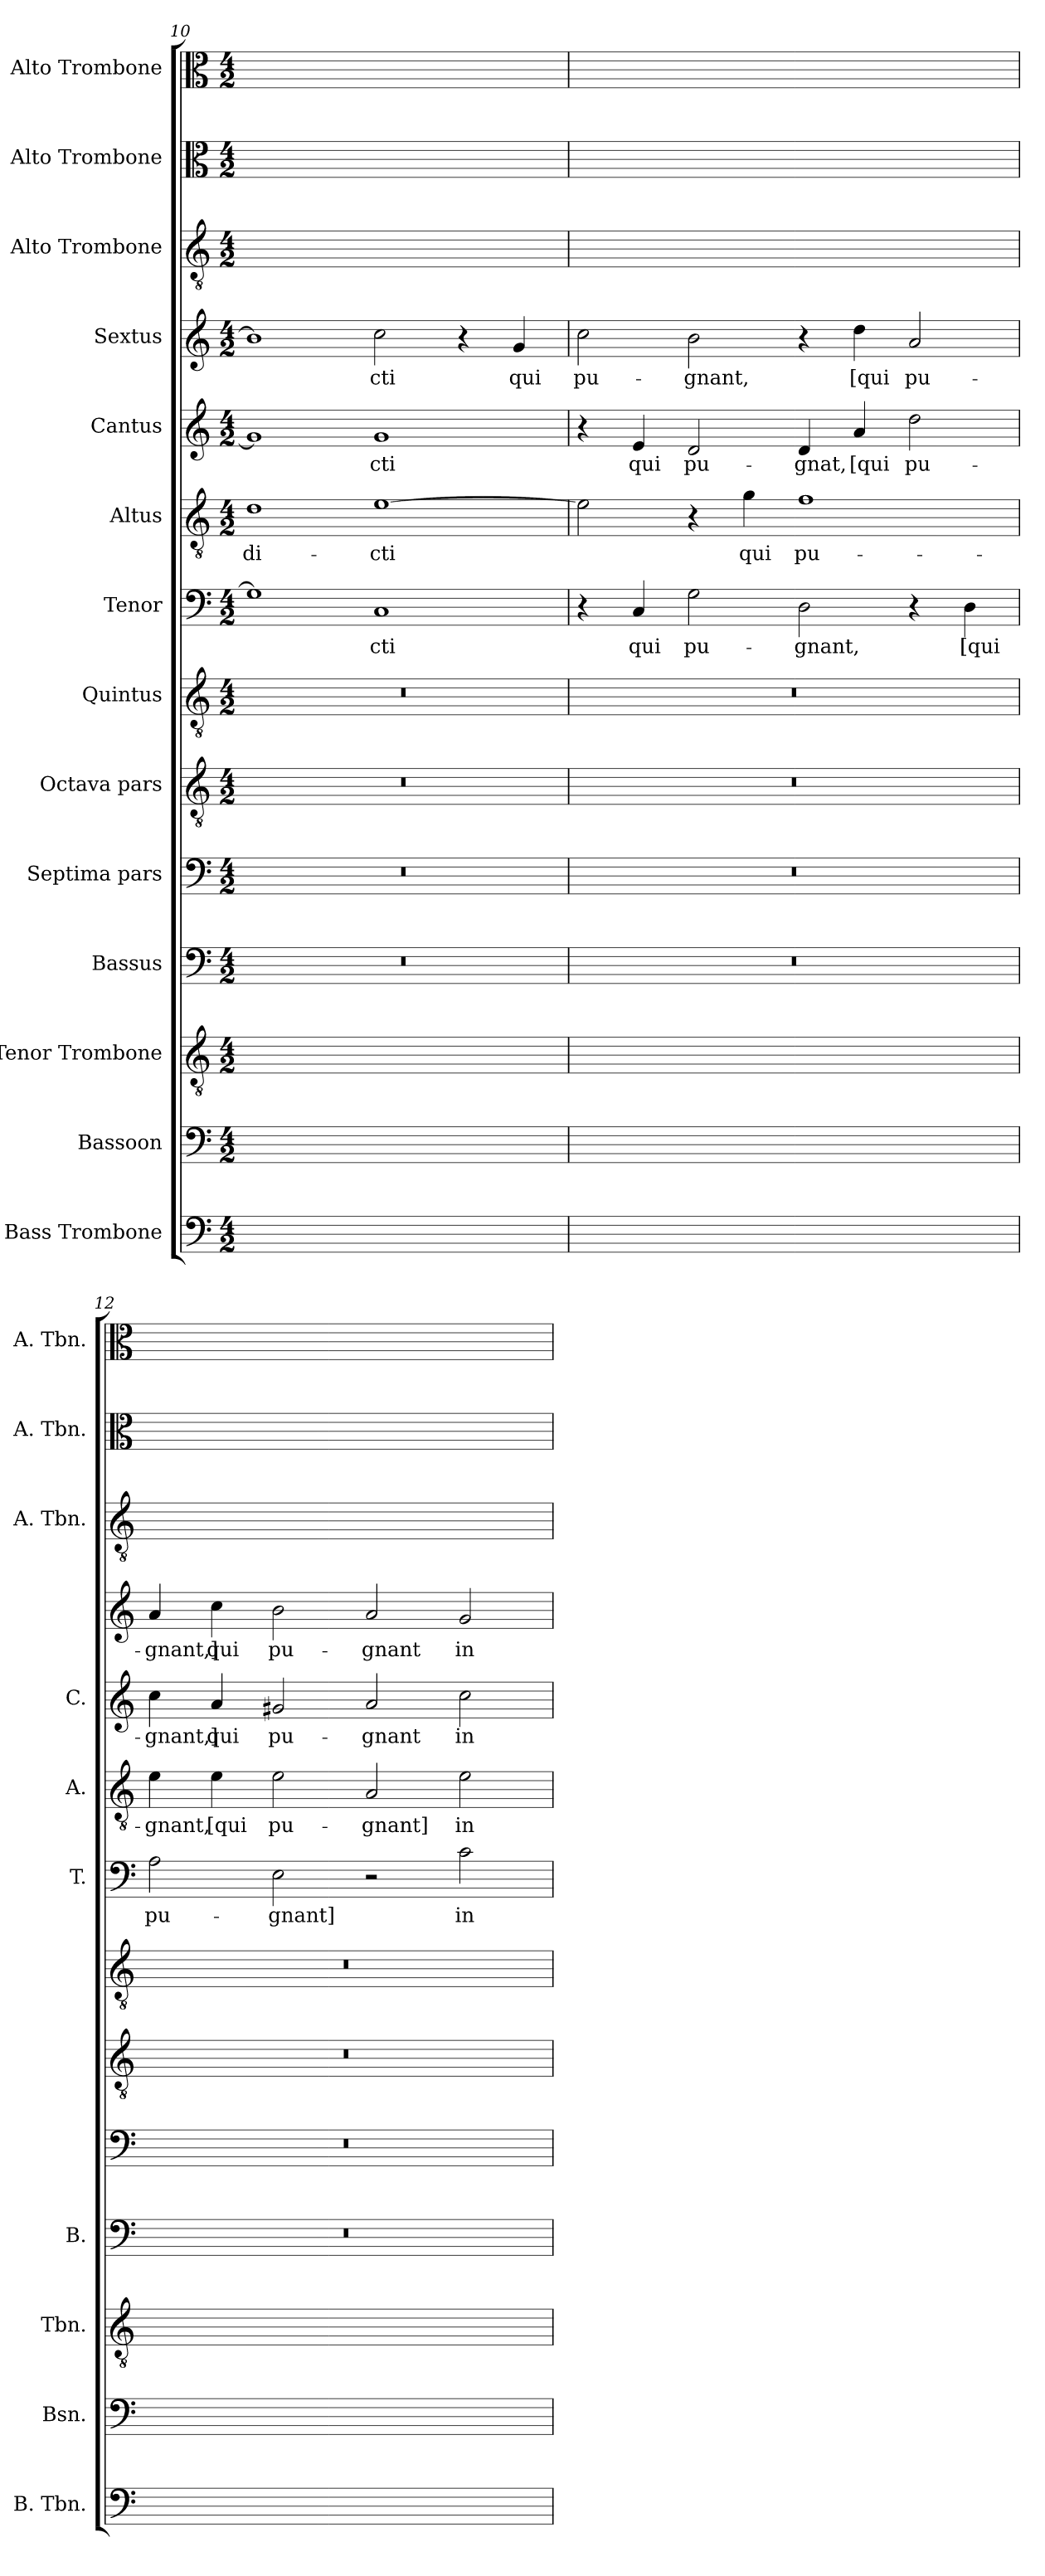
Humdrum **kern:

**kern	**kern	**kern	**kern	**kern	**kern	**kern	**kern	**text	**kern	**text	**kern	**text	**kern	**text	**kern	**text	**kern	**text	**kern	**text
*part14	*part13	*part12	*part11	*part10	*part9	*part8	*part7	*part7	*part6	*part6	*part5	*part5	*part4	*part4	*part3	*part3	*part2	*part2	*part1	*part1
*staff14	*staff13	*staff12	*staff11	*staff10	*staff9	*staff8	*staff7	*staff7	*staff6	*staff6	*staff5	*staff5	*staff4	*staff4	*staff3	*staff3	*staff2	*staff2	*staff1	*staff1
*I"Bass Trombone	*I"Bassoon	*I"Tenor Trombone	*I"Bassus	*I"Septima pars	*I"Octava pars	*I"Quintus	*I"Tenor	*	*I"Altus	*	*I"Cantus	*	*I"Sextus	*	*I"Alto Trombone	*	*I"Alto Trombone	*	*I"Alto Trombone	*
*I'B. Tbn.	*I'Bsn.	*I'Tbn.	*I'B.	*	*	*	*I'T.	*	*I'A.	*	*I'C.	*	*	*	*I'A. Tbn.	*	*I'A. Tbn.	*	*I'A. Tbn.	*
*clefF4	*clefF4	*clefGv2	*clefF4	*clefF4	*clefGv2	*clefGv2	*clefF4	*	*clefGv2	*	*clefG2	*	*clefG2	*	*clefGv2	*	*clefC3	*	*clefC3	*
*	*	*	*	*	*ITrd7c12	*ITrd7c12	*	*	*ITrd7c12	*	*	*	*	*	*	*	*	*	*	*
*k[]	*k[]	*k[]	*k[]	*k[]	*k[]	*k[]	*k[]	*	*k[]	*	*k[]	*	*k[]	*	*k[]	*	*k[]	*	*k[]	*
*a:	*a:	*a:	*a:	*a:	*a:	*a:	*a:	*	*a:	*	*a:	*	*a:	*	*a:	*	*a:	*	*a:	*
*M4/2	*M4/2	*M4/2	*M4/2	*M4/2	*M4/2	*M4/2	*M4/2	*	*M4/2	*	*M4/2	*	*M4/2	*	*M4/2	*	*M4/2	*	*M4/2	*
=10	=10	=10	=10	=10	=10	=10	=10	=10	=10	=10	=10	=10	=10	=10	=10	=10	=10	=10	=10	=10
!	!	!	!LO:N:vis=1	!LO:N:vis=1	!LO:N:vis=1	!LO:N:vis=1	!	!	!	!LO:LY:b	!	!	!	!	!	!	!	!	!	!
0ryy	0ryy	0ryy	0r	0r	0r	0r	1G]	.	1D	-di-	1g]	.	1b]	.	1Dyy	-di-	1gyy]	.	1byy]	.
!	!	!	!	!	!	!	!	!LO:LY:b	!	!LO:LY:b	!	!LO:LY:b	!	!LO:LY:b	!	!	!	!	!	!
.	.	.	.	.	.	.	1C	-cti	[>1E	-cti	1g	-cti	2cc\	-cti	[<1Eyy	-cti	1gyy	-cti	2cc\yy	-cti
.	.	.	.	.	.	.	.	.	.	.	.	.	4r	.	.	.	.	.	4ryy	.
!	!	!	!	!	!	!	!	!	!	!	!	!	!	!LO:LY:b	!	!	!	!	!	!
.	.	.	.	.	.	.	.	.	.	.	.	.	4g/	qui	.	.	.	.	4g\yy	qui
!!LO:LB:g=z
=11	=11	=11	=11	=11	=11	=11	=11	=11	=11	=11	=11	=11	=11	=11	=11	=11	=11	=11	=11	=11
!	!	!	!LO:N:vis=1	!LO:N:vis=1	!LO:N:vis=1	!LO:N:vis=1	!	!	!	!	!	!	!	!LO:LY:b	!	!	!	!	!	!
0ryy	0ryy	0ryy	0r	0r	0r	0r	4r	.	2E\]	.	4r	.	2cc\	pu-	2E/yy]	.	4ryy	.	2cc\yy	pu-
!	!	!	!	!	!	!	!	!LO:LY:b	!	!	!	!LO:LY:b	!	!	!	!	!	!	!	!
.	.	.	.	.	.	.	4C/	qui	.	.	4e/	qui	.	.	.	.	4e\yy	qui	.	.
!	!	!	!	!	!	!	!	!LO:LY:b	!	!	!	!LO:LY:b	!	!LO:LY:b	!	!	!	!	!	!
.	.	.	.	.	.	.	2G\	pu-	4r	.	2d/	pu-	2b\	-gnant,	4ryy	.	2d\yy	pu-	2b\yy	-gnant,
!	!	!	!	!	!	!	!	!	!	!LO:LY:b	!	!	!	!	!	!	!	!	!	!
.	.	.	.	.	.	.	.	.	4G\	qui	.	.	.	.	4G/yy	qui	.	.	.	.
!	!	!	!	!	!	!	!	!LO:LY:b	!	!LO:LY:b	!	!LO:LY:b	!	!	!	!	!	!	!	!
.	.	.	.	.	.	.	2D\	-gnant,	1F	pu-	4d/	-gnat,	4r	.	1Fyy	pu-	4d\yy	-gnat,	4ryy	.
!	!	!	!	!	!	!	!	!	!	!	!	!LO:LY:b	!	!LO:LY:b	!	!	!	!	!	!
.	.	.	.	.	.	.	.	.	.	.	4a/	[qui	4dd\	[qui	.	.	4a\yy	[qui	4dd\yy	[qui
!	!	!	!	!	!	!	!	!	!	!	!	!LO:LY:b	!	!LO:LY:b	!	!	!	!	!	!
.	.	.	.	.	.	.	4r	.	.	.	2dd\	pu-	2a/	pu-	.	.	2dd\yy	pu-	2a\yy	pu-
!	!	!	!	!	!	!	!	!LO:LY:b	!	!	!	!	!	!	!	!	!	!	!	!
.	.	.	.	.	.	.	4D\	[qui	.	.	.	.	.	.	.	.	.	.	.	.
=12	=12	=12	=12	=12	=12	=12	=12	=12	=12	=12	=12	=12	=12	=12	=12	=12	=12	=12	=12	=12
!	!	!	!LO:N:vis=1	!LO:N:vis=1	!LO:N:vis=1	!LO:N:vis=1	!	!LO:LY:b	!	!LO:LY:b	!	!LO:LY:b	!	!LO:LY:b	!	!	!	!	!	!
0ryy	0ryy	0ryy	0r	0r	0r	0r	2A\	pu-	4E\	-gnant,	4cc\	-gnant,]	4a/	-gnant,]	4E/yy	-gnant,	4cc\yy	-gnant,]	4a\yy	-gnant,]
!	!	!	!	!	!	!	!	!	!	!LO:LY:b	!	!LO:LY:b	!	!LO:LY:b	!	!	!	!	!	!
.	.	.	.	.	.	.	.	.	4E\	[qui	4a/	qui	4cc\	qui	4E/yy	[qui	4a\yy	qui	4cc\yy	qui
!	!	!	!	!	!	!	!	!LO:LY:b	!	!LO:LY:b	!	!LO:LY:b	!	!LO:LY:b	!	!	!	!	!	!
.	.	.	.	.	.	.	2E\	-gnant]	2E\	pu-	2g#X/	pu-	2b\	pu-	2E/yy	pu-	2g#\yy	pu-	2b\yy	pu-
!	!	!	!	!	!	!	!	!	!	!LO:LY:b	!	!LO:LY:b	!	!LO:LY:b	!	!	!	!	!	!
.	.	.	.	.	.	.	2r	.	2AA/	-gnant]	2a/	-gnant	2a/	-gnant	2AA/yy	-gnant]	2a\yy	-gnant	2a\yy	-gnant
!	!	!	!	!	!	!	!	!LO:LY:b	!	!LO:LY:b	!	!LO:LY:b	!	!LO:LY:b	!	!	!	!	!	!
.	.	.	.	.	.	.	2c\	in	2E\	in	2cc\	in	2g/	in	2E/yy	in	2cc\yy	in	2g\yy	in
=	=	=	=	=	=	=	=	=	=	=	=	=	=	=	=	=	=	=	=	=
*-	*-	*-	*-	*-	*-	*-	*-	*-	*-	*-	*-	*-	*-	*-	*-	*-	*-	*-	*-	*-
